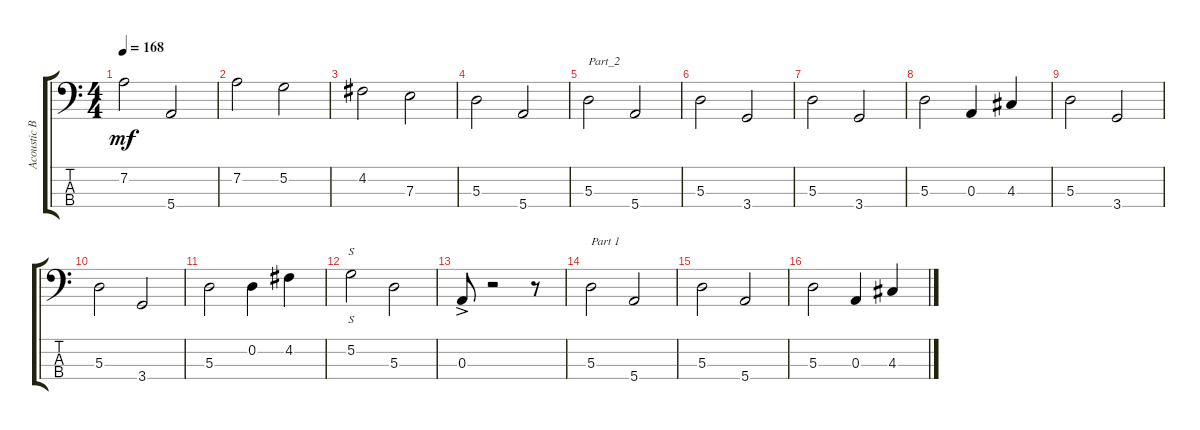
\track ("Acoustic Bass" "Acoustic B") {instrument acousticbass}
\staff {score tabs}
\tuning (G2 D2 A1 E1) {hide}
\ts (4 4)
\tempo 168
\clef f4
\ks c
7.2.2{dy mf} 5.4.2 |
7.2.2 5.2.2 |
4.2.2 7.3.2 |
5.3.2 5.4.2 |
5.3.2{txt "Part_2"} 5.4.2 |
5.3.2 3.4.2 |
5.3.2 3.4.2 |
5.3.2 0.3.4 4.3.4 |
5.3.2 3.4.2 |
5.3.2 3.4.2 |
5.3.2 0.2.4 4.2.4 |
5.2.2{s} 5.3.2 |
0.3{ac}.8 r.2 r.8 |
5.3.2{txt "Part 1"} 5.4.2 |
5.3.2 5.4.2 |
5.3.2 0.3.4 4.3.4
